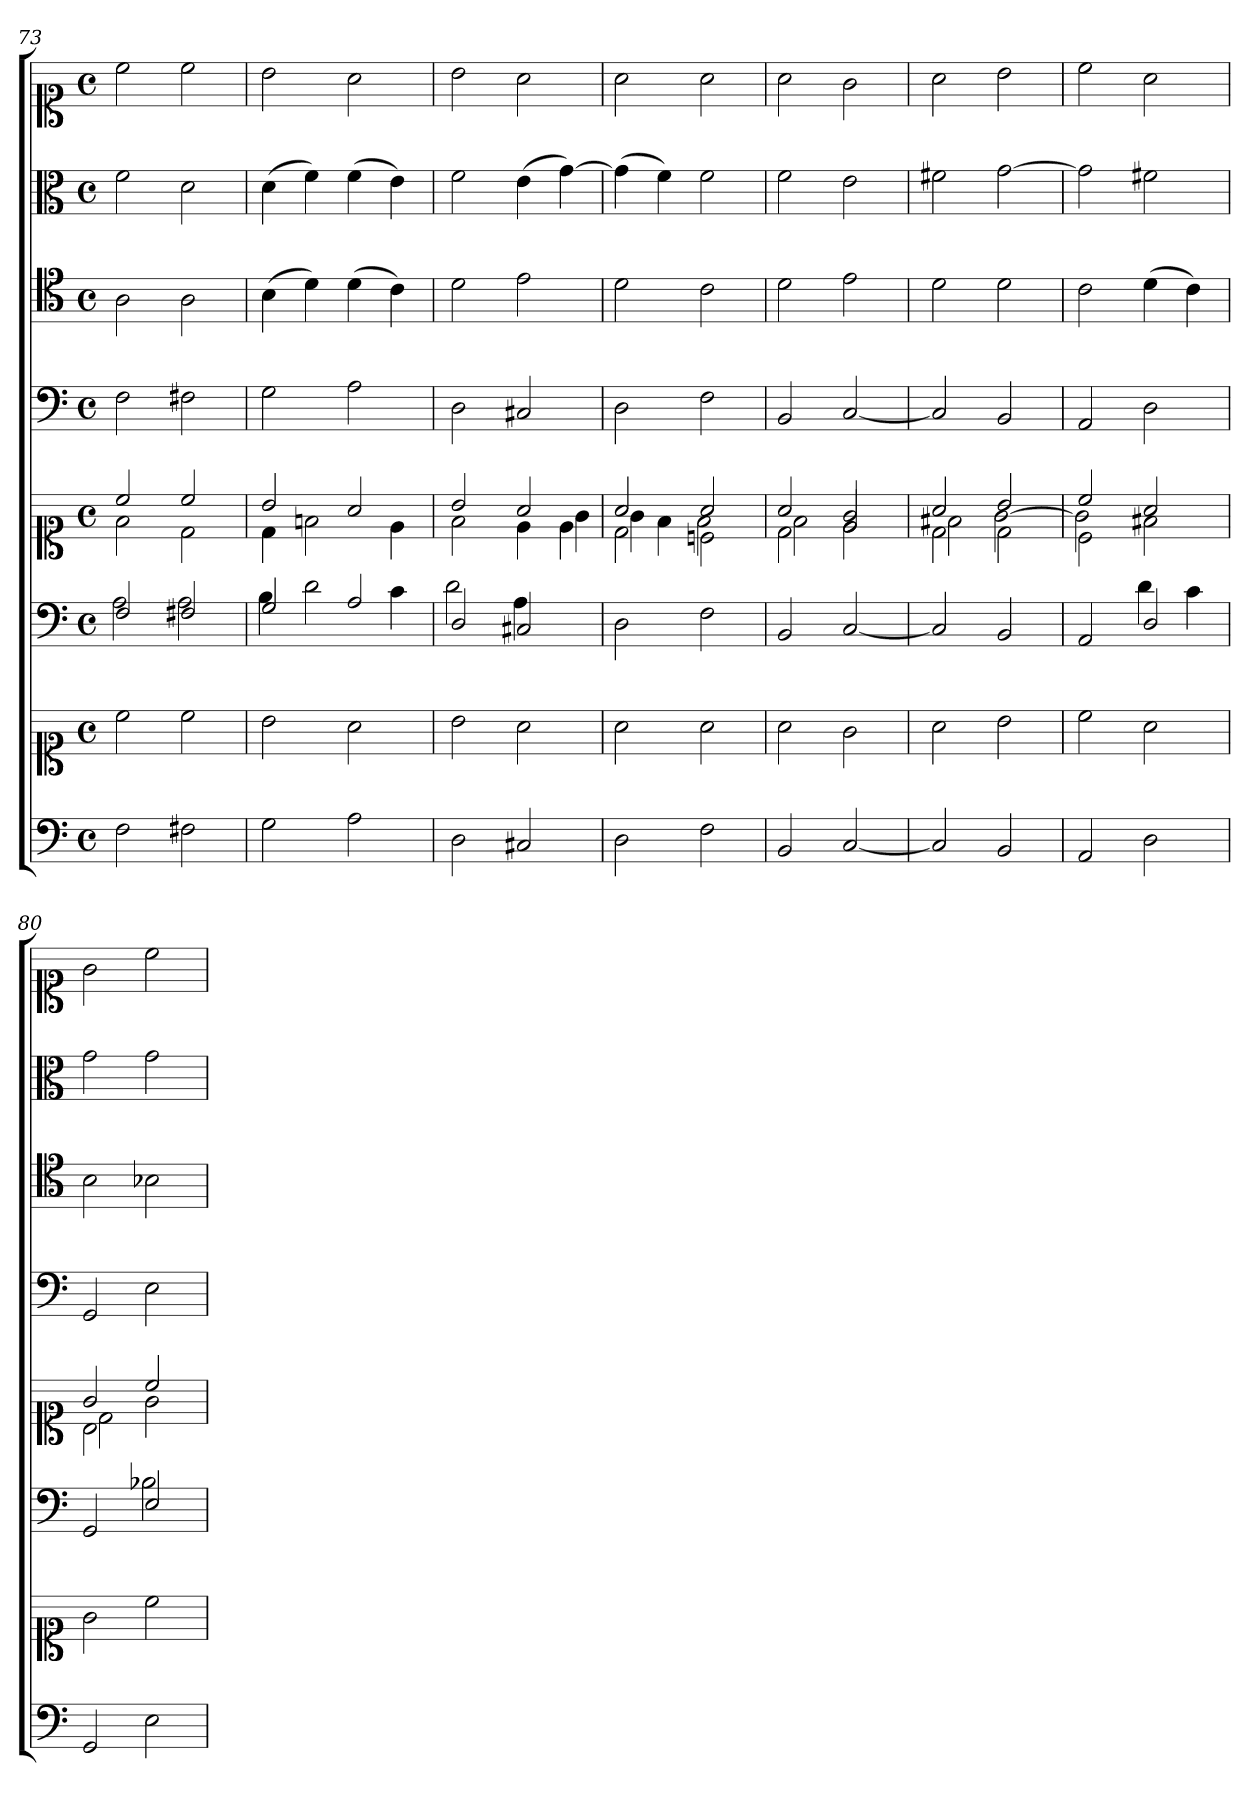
**kern	**kern	**kern	**kern	**kern	**kern	**kern	**kern
*part6	*part6	*part5	*part5	*part4	*part3	*part2	*part1
*staff8	*staff7	*staff6	*staff5	*staff4	*staff3	*staff2	*staff1
*clefF4	*clefC1	*clefF4	*clefC1	*clefF4	*clefC4	*clefC3	*clefC1
*k[]	*k[]	*k[]	*k[]	*k[]	*k[]	*k[]	*k[]
*M4/4	*M4/4	*M4/4	*M4/4	*M4/4	*M4/4	*M4/4	*M4/4
*met(c)	*met(c)	*met(c)	*met(c)	*met(c)	*met(c)	*met(c)	*met(c)
=73	=73	=73	=73	=73	=73	=73	=73
*	*	*^	*^	*	*	*	*
2F	2cc	2F	2A	2cc	2f	2F	2A	2f	2cc
2F#X	2cc	2F#X	2A	2cc	2d	2F#X	2A	2d	2cc
=74	=74	=74	=74	=74	=74	=74	=74	=74	=74
2G	2b	2G	4B	2b	4d	2G	(4B	(4d	2b
.	.	.	2d	.	2fn	.	4d)	4f)	.
2A	2a	2A	.	2a	.	2A	(4d	(4f	2a
.	.	.	4c	.	4e	.	4c)	4e)	.
=75	=75	=75	=75	=75	=75	=75	=75	=75	=75
*	*	*	*	*	*^	*	*	*	*
2D	2b	2D	2d	2b	2ryy	2f\	2D	2d	2f	2b
2C#X	2a	2C#X	4A	2a	4ryy	4e\	2C#X	2e	(4e	2a
.	.	.	4ryy	.	4e	4g\	.	.	[4g)	.
*	*	*v	*v	*	*	*	*	*	*	*
=76	=76	=76	=76	=76	=76	=76	=76	=76	=76
2D	2a	2D	2a	2d	4g\	2D	2d	(4g]	2a
.	.	.	.	.	4f\	.	.	4f)	.
2F	2a	2F	2a	2cn	2f\	2F	2c	2f	2a
=77	=77	=77	=77	=77	=77	=77	=77	=77	=77
2BB	2a	2BB	2a	2d	2f\	2BB	2d	2f	2a
[2C	2g	[2C	2g	2e	2e/	[2C	2e	2e	2g
=78	=78	=78	=78	=78	=78	=78	=78	=78	=78
2C]	2a	2C]	2a	2d	2f#X\	2C]	2d	2f#X	2a
2BB	2b	2BB	2b	2d	[2g\	2BB	2d	[2g	2b
=79	=79	=79	=79	=79	=79	=79	=79	=79	=79
*	*	*^	*	*	*	*	*	*	*
2AA	2cc	2AA	2ryy	2cc	2c	2g\]	2AA	2c	2g]	2cc
2D	2a	2D	4d	2a	4ryy	2f#X\	2D	(4d	2f#X	2a
.	.	.	4c	.	4ryy	.	.	4c)	.	.
=80	=80	=80	=80	=80	=80	=80	=80	=80	=80	=80
2GG	2g	2GG	2ryy	2g	2B	2d\	2GG	2B	2g	2g
2E	2cc	2E	2B-X	2cc	2ryy	2g\	2E	2B-X	2g	2cc
*	*	*v	*v	*	*	*	*	*	*	*
*	*	*	*v	*v	*v	*	*	*	*
=	=	=	=	=	=	=	=
*-	*-	*-	*-	*-	*-	*-	*-
